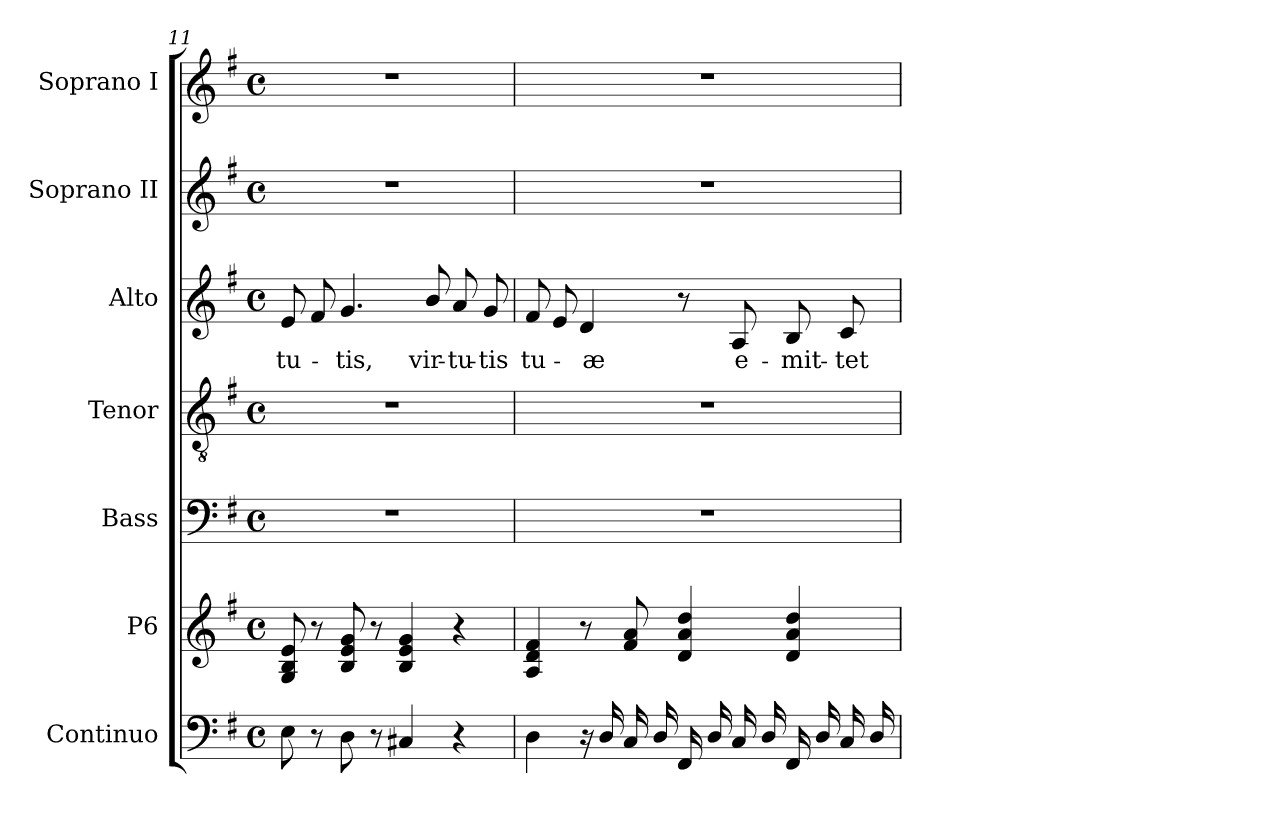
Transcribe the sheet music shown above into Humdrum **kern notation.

**kern	**kern	**kern	**kern	**kern	**text	**kern	**kern
*part7	*part6	*part5	*part4	*part3	*part3	*part2	*part1
*staff7	*staff6	*staff5	*staff4	*staff3	*staff3	*staff2	*staff1
*I"Continuo	*I"P6	*I"Bass	*I"Tenor	*I"Alto	*	*I"Soprano II	*I"Soprano I
*	*	*I'B.	*I'T.	*I'A.	*	*I'S.	*I'S.
*clefF4	*clefG2	*clefF4	*clefGv2	*clefG2	*	*clefG2	*clefG2
*	*	*	*ITrd7c12	*	*	*	*
*k[f#]	*k[f#]	*k[f#]	*k[f#]	*k[f#]	*	*k[f#]	*k[f#]
*G:	*G:	*G:	*G:	*G:	*	*G:	*G:
*M4/4	*M4/4	*M4/4	*M4/4	*M4/4	*	*M4/4	*M4/4
*met(c)	*met(c)	*met(c)	*met(c)	*met(c)	*	*met(c)	*met(c)
=11	=11	=11	=11	=11	=11	=11	=11
!	!	!	!	!	!LO:LY:b:color=#000000	!	!
8Ei\	8Gi/ 8Bi 8ei	1r	1r	8ei/	-tu-	1r	1r
8r	8r	.	.	8f#i/	.	.	.
!	!	!	!	!	!LO:LY:b:color=#000000	!	!
8Di\	8Bi/ 8ei 8gi	.	.	4.gi/	-tis,	.	.
8r	8r	.	.	.	.	.	.
4C#Xi/	4Bi/ 4ei 4gi	.	.	.	.	.	.
!	!	!	!	!	!LO:LY:b:color=#000000	!	!
.	.	.	.	8bi/	vir-	.	.
!	!	!	!	!	!LO:LY:b:color=#000000	!	!
4r	4r	.	.	8ai/	-tu-	.	.
!	!	!	!	!	!LO:LY:b:color=#000000	!	!
.	.	.	.	8gi/	-tis	.	.
=12	=12	=12	=12	=12	=12	=12	=12
!	!	!	!	!	!LO:LY:b:color=#000000	!	!
4Di\	4Ai/ 4di 4f#i	1r	1r	8f#i/	tu-	1r	1r
.	.	.	.	8ei/	.	.	.
!	!	!	!	!	!LO:LY:b:color=#000000	!	!
16r	8r	.	.	4di/	-æ	.	.
16Di/	.	.	.	.	.	.	.
16Ci/	8f#i/ 8ai	.	.	.	.	.	.
16Di/	.	.	.	.	.	.	.
16FF#i/	4di/ 4ai 4ddi	.	.	8r	.	.	.
16Di/	.	.	.	.	.	.	.
!	!	!	!	!	!LO:LY:b:color=#000000	!	!
16Ci/	.	.	.	8Ai/	e-	.	.
16Di/	.	.	.	.	.	.	.
!	!	!	!	!	!LO:LY:b:color=#000000	!	!
16FF#i/	4di/ 4ai 4ddi	.	.	8Bi/	-mit-	.	.
16Di/	.	.	.	.	.	.	.
!	!	!	!	!	!LO:LY:b:color=#000000	!	!
16Ci/	.	.	.	8ci/	-tet	.	.
16Di/	.	.	.	.	.	.	.
=	=	=	=	=	=	=	=
*-	*-	*-	*-	*-	*-	*-	*-
